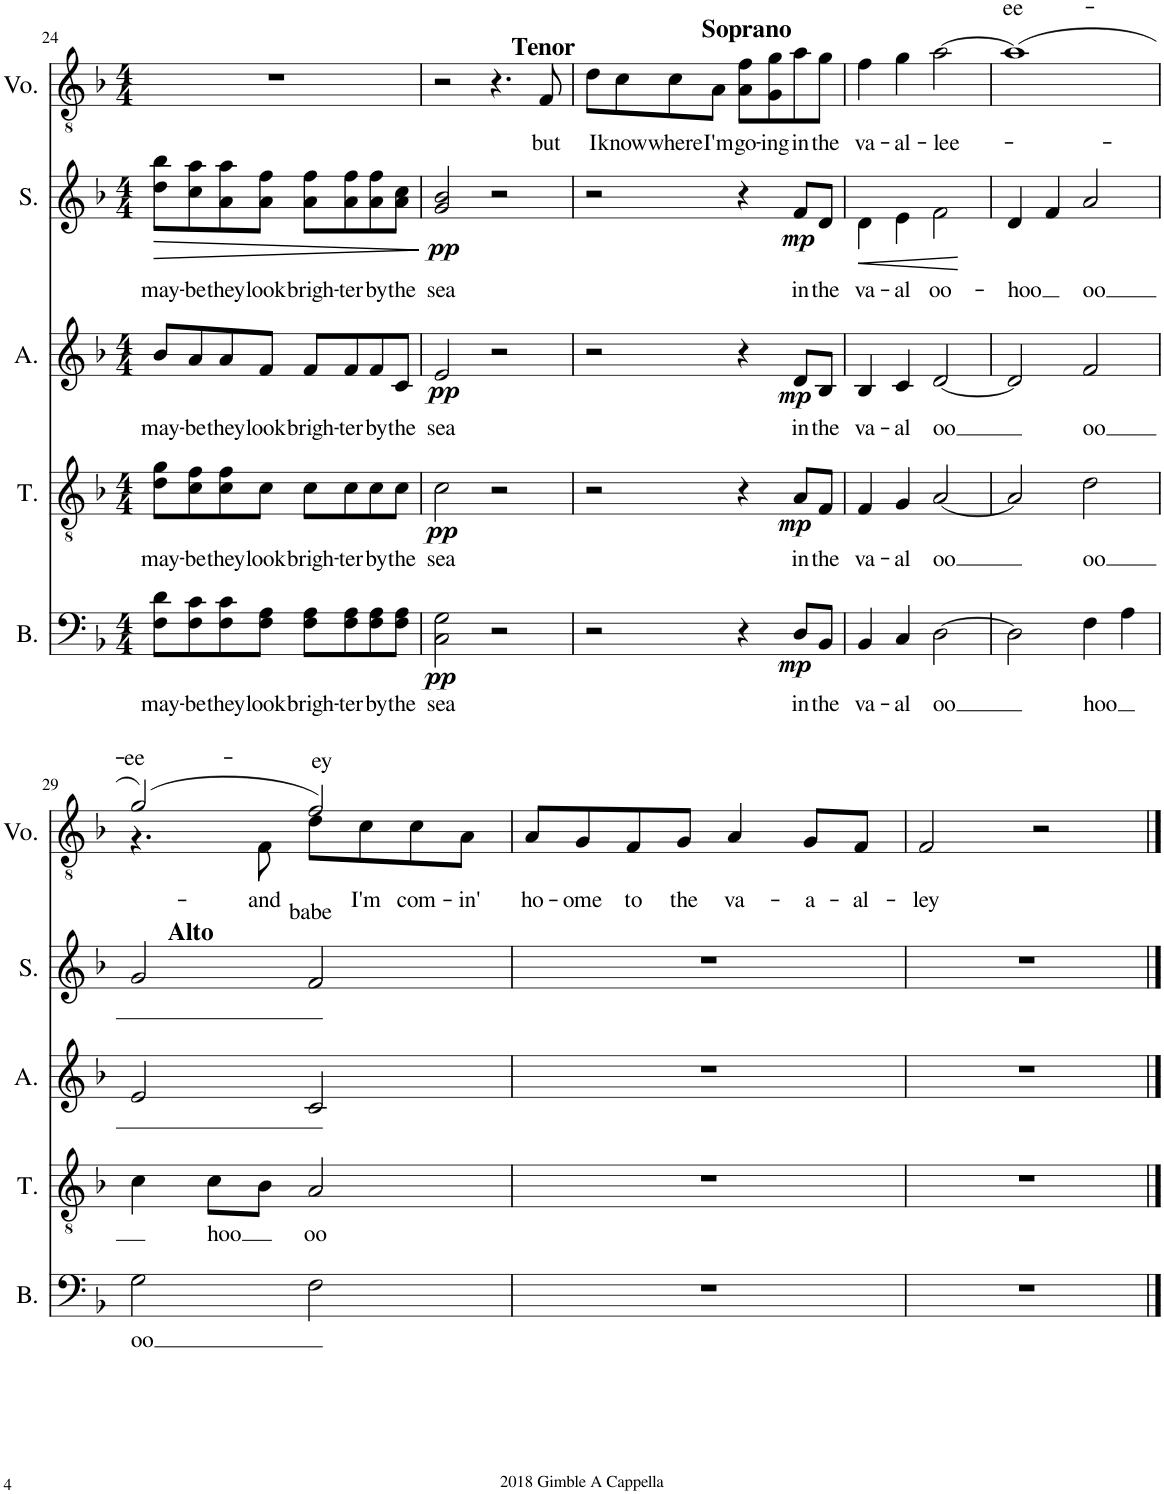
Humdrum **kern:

**kern	**text	**dynam	**kern	**text	**dynam	**kern	**text	**dynam	**kern	**text	**dynam	**kern	**text
*part5	*part5	*part5	*part4	*part4	*part4	*part3	*part3	*part3	*part2	*part2	*part2	*part1	*part1
*staff5	*staff5	*staff5	*staff4	*staff4	*staff4	*staff3	*staff3	*staff3	*staff2	*staff2	*staff2	*staff1	*staff1
*I"Bass	*	*	*I"Tenor	*	*	*I"Alto	*	*	*I"Soprano	*	*	*I"Solo	*
*I'B.	*	*	*I'T.	*	*	*I'A.	*	*	*I'S.	*	*	*	*
!!LO:PB:g=z
*clefF4	*	*	*clefGv2	*	*	*clefG2	*	*	*clefG2	*	*	*clefGv2	*
*k[b-]	*	*	*k[b-]	*	*	*k[b-]	*	*	*k[b-]	*	*	*k[b-]	*
*M4/4	*	*	*M4/4	*	*	*M4/4	*	*	*M4/4	*	*	*M4/4	*
=24	=24	=24	=24	=24	=24	=24	=24	=24	=24	=24	=24	=24	=24
!	!LO:LY:b	!	!	!LO:LY:b	!	!	!LO:LY:b	!	!	!LO:LY:b	!LO:HP:b	!	!
8F\ 8d\L	may-	.	8d\ 8g\L	may-	.	8b-/L	may-	.	8dd\ 8bb-\L	may-	>	1r	.
!	!LO:LY:b	!	!	!LO:LY:b	!	!	!LO:LY:b	!	!	!LO:LY:b	!	!	!
8F\ 8c\	-be	.	8c\ 8f\	-be	.	8a/	-be	.	8cc\ 8aa\	-be	.	.	.
!	!LO:LY:b	!	!	!LO:LY:b	!	!	!LO:LY:b	!	!	!LO:LY:b	!	!	!
8F\ 8c\	they	.	8c\ 8f\	they	.	8a/	they	.	8a\ 8aa\	they	.	.	.
!	!LO:LY:b	!	!	!LO:LY:b	!	!	!LO:LY:b	!	!	!LO:LY:b	!	!	!
8F\ 8A\J	look	.	8c\J	look	.	8f/J	look	.	8a\ 8ff\J	look	.	.	.
!	!LO:LY:b	!	!	!LO:LY:b	!	!	!LO:LY:b	!	!	!LO:LY:b	!	!	!
8F\ 8A\L	brigh-	.	8c\L	brigh-	.	8f/L	brigh-	.	8a\ 8ff\L	brigh-	.	.	.
!	!LO:LY:b	!	!	!LO:LY:b	!	!	!LO:LY:b	!	!	!LO:LY:b	!	!	!
8F\ 8A\	-ter	.	8c\	-ter	.	8f/	-ter	.	8a\ 8ff\	-ter	.	.	.
!	!LO:LY:b	!	!	!LO:LY:b	!	!	!LO:LY:b	!	!	!LO:LY:b	!	!	!
8F\ 8A\	by	.	8c\	by	.	8f/	by	.	8a\ 8ff\	by	.	.	.
!	!LO:LY:b	!	!	!LO:LY:b	!	!	!LO:LY:b	!	!	!LO:LY:b	!	!	!
8F\ 8A\J	the	.	8c\J	the	.	8c/J	the	.	8a\ 8cc\J	the	.	.	.
.	.	.	.	.	.	.	.	.	.	.	]	.	.
=25	=25	=25	=25	=25	=25	=25	=25	=25	=25	=25	=25	=25	=25
!	!LO:LY:b	!LO:DY:b	!	!LO:LY:b	!LO:DY:b	!	!LO:LY:b	!LO:DY:b	!	!LO:LY:b	!LO:DY:b	!	!
2C\ 2G\	sea	pp	2c\	sea	pp	2e/	sea	pp	2g/ 2b-/	sea	pp	2r	.
2r	.	.	2r	.	.	2r	.	.	2r	.	.	4.r	.
!	!	!	!	!	!	!	!	!	!	!	!	!LO:TX:a:B:t=Tenor	!
!	!	!	!	!	!	!	!	!	!	!	!	!	!LO:LY:b
.	.	.	.	.	.	.	.	.	.	.	.	8F/	but
=26	=26	=26	=26	=26	=26	=26	=26	=26	=26	=26	=26	=26	=26
!	!	!	!	!	!	!	!	!	!	!	!	!	!LO:LY:b
2r	.	.	2r	.	.	2r	.	.	2r	.	.	8d\L	I
!	!	!	!	!	!	!	!	!	!	!	!	!	!LO:LY:b
.	.	.	.	.	.	.	.	.	.	.	.	8c\	know
!	!	!	!	!	!	!	!	!	!	!	!	!	!LO:LY:b
.	.	.	.	.	.	.	.	.	.	.	.	8c\	where
!	!	!	!	!	!	!	!	!	!	!	!	!	!LO:LY:b
.	.	.	.	.	.	.	.	.	.	.	.	8A\J	I'm
!	!	!	!	!	!	!	!	!	!	!	!	!LO:TX:a:B:t=Soprano	!
!	!	!	!	!	!	!	!	!	!	!	!	!	!LO:LY:b
4r	.	.	4r	.	.	4r	.	.	4r	.	.	8A\ 8f\L	go-
!	!	!	!	!	!	!	!	!	!	!	!	!	!LO:LY:b
.	.	.	.	.	.	.	.	.	.	.	.	8G\ 8g\	-ing
!	!LO:LY:b	!LO:DY:b	!	!LO:LY:b	!LO:DY:b	!	!LO:LY:b	!LO:DY:b	!	!LO:LY:b	!LO:DY:b	!	!LO:LY:b
8D/L	in	mp	8A/L	in	mp	8d/L	in	mp	8f/L	in	mp	8a\	in
!	!LO:LY:b	!	!	!LO:LY:b	!	!	!LO:LY:b	!	!	!LO:LY:b	!	!	!LO:LY:b
8BB-/J	the	.	8F/J	the	.	8B-/J	the	.	8d/J	the	.	8g\J	the
=27	=27	=27	=27	=27	=27	=27	=27	=27	=27	=27	=27	=27	=27
!	!LO:LY:b	!	!	!LO:LY:b	!	!	!LO:LY:b	!	!	!LO:LY:b	!LO:HP:b	!	!LO:LY:b
4BB-/	va-	.	4F/	va-	.	4B-/	va-	.	4d\	va-	<	4f\	va-
!	!LO:LY:b	!	!	!LO:LY:b	!	!	!LO:LY:b	!	!	!LO:LY:b	!	!	!LO:LY:b
4C/	-al	.	4G/	-al	.	4c/	-al	.	4e\	-al	.	4g\	-al-
!	!LO:LY:b	!	!	!LO:LY:b	!	!	!LO:LY:b	!	!	!LO:LY:b	!	!	!LO:LY:b
[2D\	-oo	.	[2A/	-oo	.	[2d/	oo	.	2f\	oo-	.	[2a\	-lee-
.	.	.	.	.	.	.	.	.	.	.	[	.	.
=28	=28	=28	=28	=28	=28	=28	=28	=28	=28	=28	=28	=28	=28
!	!	!	!	!	!	!	!	!	!	!LO:LY:b	!	!	!LO:LY:a
2D\]	.	.	2A/]	.	.	2d/]	.	.	4d/	-hoo	.	(1a]	-ee-
.	.	.	.	.	.	.	.	.	4f/	.	.	.	.
!	!LO:LY:b	!	!	!LO:LY:b	!	!	!LO:LY:b	!	!	!LO:LY:b	!	!	!
4F\	hoo	.	2d\	oo	.	2f/	oo	.	2a/	oo	.	.	.
4A\	.	.	.	.	.	.	.	.	.	.	.	.	.
!!LO:LB:g=z
=29	=29	=29	=29	=29	=29	=29	=29	=29	=29	=29	=29	=29	=29
!	!LO:LY:b	!	!	!	!	!	!	!	!	!	!	!	!LO:LY:a
*	*	*	*	*	*	*	*	*	*	*	*	*^	*
2G\	oo	.	4c\	.	.	2e/	.	.	2g/	.	.	(2g/)	4.r	-ee-
!	!	!	!	!LO:LY:b	!	!	!	!	!	!	!	!	!	!
.	.	.	8c\L	hoo	.	.	.	.	.	.	.	.	.	.
!	!	!	!	!	!	!	!	!	!	!	!	!	!LO:TX:b:B:t=Alto	!
!	!	!	!	!	!	!	!	!	!	!	!	!	!	!LO:LY:b
.	.	.	8B-\J	.	.	.	.	.	.	.	.	.	8F\	and
!	!	!	!	!LO:LY:b	!	!	!	!	!	!	!	!	!	!LO:LY:a
!	!	!	!	!	!	!	!	!	!	!	!	!	!	!LO:LY:b
2F\	.	.	2A/	oo	.	2c/	.	.	2f/	.	.	2f/)	8d\L	babe
!	!	!	!	!	!	!	!	!	!	!	!	!	!	!LO:LY:b
.	.	.	.	.	.	.	.	.	.	.	.	.	8c\	I'm
!	!	!	!	!	!	!	!	!	!	!	!	!	!	!LO:LY:b
.	.	.	.	.	.	.	.	.	.	.	.	.	8c\	com-
!	!	!	!	!	!	!	!	!	!	!	!	!	!	!LO:LY:b
.	.	.	.	.	.	.	.	.	.	.	.	.	8A\J	-in'
=30	=30	=30	=30	=30	=30	=30	=30	=30	=30	=30	=30	=30	=30	=30
!	!	!	!	!	!	!	!	!	!	!	!	!	!	!LO:LY:b
*	*	*	*	*	*	*	*	*	*	*	*	*v	*v	*
1r	.	.	1r	.	.	1r	.	.	1r	.	.	8A/L	ho-
!	!	!	!	!	!	!	!	!	!	!	!	!	!LO:LY:b
.	.	.	.	.	.	.	.	.	.	.	.	8G/	-ome
!	!	!	!	!	!	!	!	!	!	!	!	!	!LO:LY:b
.	.	.	.	.	.	.	.	.	.	.	.	8F/	to
!	!	!	!	!	!	!	!	!	!	!	!	!	!LO:LY:b
.	.	.	.	.	.	.	.	.	.	.	.	8G/J	the
!	!	!	!	!	!	!	!	!	!	!	!	!	!LO:LY:b
.	.	.	.	.	.	.	.	.	.	.	.	4A/	va-
!	!	!	!	!	!	!	!	!	!	!	!	!	!LO:LY:b
.	.	.	.	.	.	.	.	.	.	.	.	8G/L	-a-
!	!	!	!	!	!	!	!	!	!	!	!	!	!LO:LY:b
.	.	.	.	.	.	.	.	.	.	.	.	8F/J	-al-
=31	=31	=31	=31	=31	=31	=31	=31	=31	=31	=31	=31	=31	=31
!	!	!	!	!	!	!	!	!	!	!	!	!	!LO:LY:b
1r	.	.	1r	.	.	1r	.	.	1r	.	.	2F/	-ley
.	.	.	.	.	.	.	.	.	.	.	.	2r	.
==	==	==	==	==	==	==	==	==	==	==	==	==	==
*-	*-	*-	*-	*-	*-	*-	*-	*-	*-	*-	*-	*-	*-
